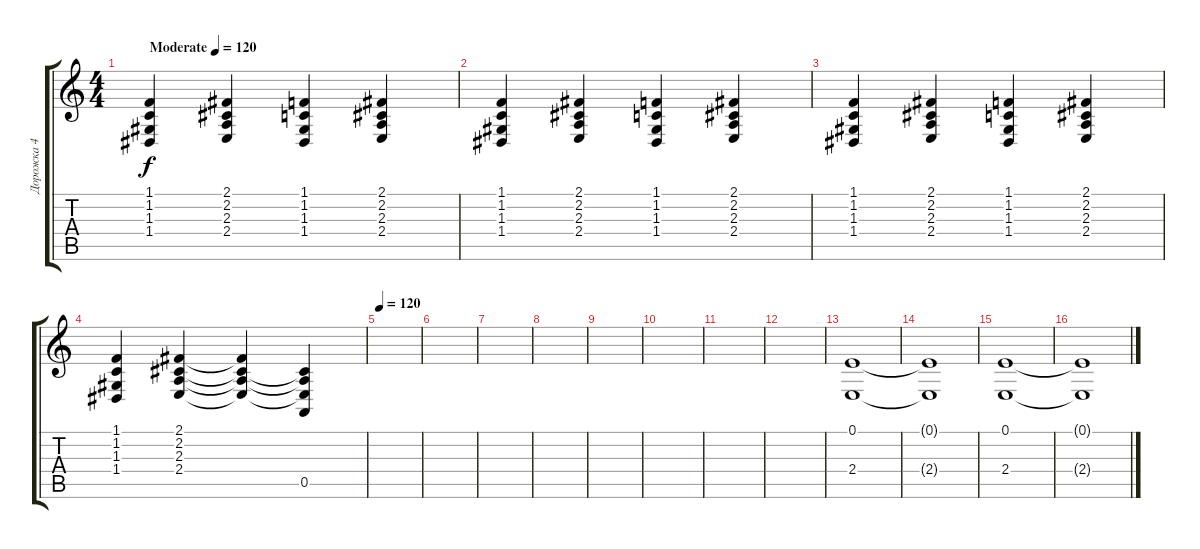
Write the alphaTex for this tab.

\track ("Дорожка 4" "Дорожка 4") {instrument seashore}
\staff {score tabs}
\tuning (E4 B3 G3 D3 A2 E2) {hide}
\ts (4 4)
\tempo (120 "Moderate")
\clef g2
\ks c
(1.1 1.2 1.3 1.4).4{dy f volume 16 instrument seashore} (2.1 2.2 2.3 2.4).4 (1.1 1.2 1.3 1.4).4 (2.1 2.2 2.3 2.4).4 |
(1.1 1.2 1.3 1.4).4 (2.1 2.2 2.3 2.4).4 (1.1 1.2 1.3 1.4).4 (2.1 2.2 2.3 2.4).4 |
(1.1 1.2 1.3 1.4).4 (2.1 2.2 2.3 2.4).4 (1.1 1.2 1.3 1.4).4 (2.1 2.2 2.3 2.4).4 |
(1.1 1.2 1.3 1.4).4 (2.1 2.2 2.3 2.4).4 (2.1{t} 2.2{t} 2.3{t} 2.4{t}).4 (2.2{t} 2.3{t} 2.4{t} 0.5).4 |
\tempo 120
|
|
|
|
|
|
|
|
(0.1 2.4).1{instrument stringensemble1} |
(0.1{t} 2.4{t}).1 |
(0.1 2.4).1{instrument stringensemble1} |
(0.1{t} 2.4{t}).1
